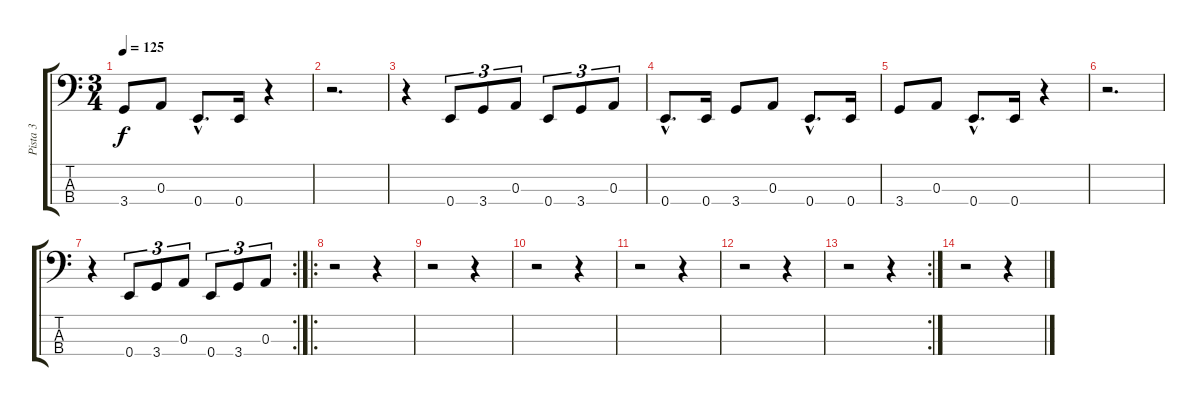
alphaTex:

\track ("Pista 3" "Pista 3") {instrument electricbassfinger}
\staff {score tabs}
\tuning (G2 D2 A1 E1) {hide}
\ts (3 4)
\tempo 125
\clef f4
\ks c
3.4.8{dy f} 0.3.8 0.4{hac}.8{d} 0.4.16 r.4 |
r.2{d} |
r.4 0.4.8{tu (3 2)} 3.4.8{tu (3 2)} 0.3.8{tu (3 2)} 0.4.8{tu (3 2)} 3.4.8{tu (3 2)} 0.3.8{tu (3 2)} |
0.4{hac}.8{d} 0.4.16 3.4.8 0.3.8 0.4{hac}.8{d} 0.4.16 |
3.4.8 0.3.8 0.4{hac}.8{d} 0.4.16 r.4 |
r.2{d} |
\rc 2
r.4 0.4.8{tu (3 2)} 3.4.8{tu (3 2)} 0.3.8{tu (3 2)} 0.4.8{tu (3 2)} 3.4.8{tu (3 2)} 0.3.8{tu (3 2)} |
\ro
r.2 r.4 |
r.2 r.4 |
r.2 r.4 |
r.2 r.4 |
r.2 r.4 |
\rc 2
r.2 r.4 |
r.2 r.4
